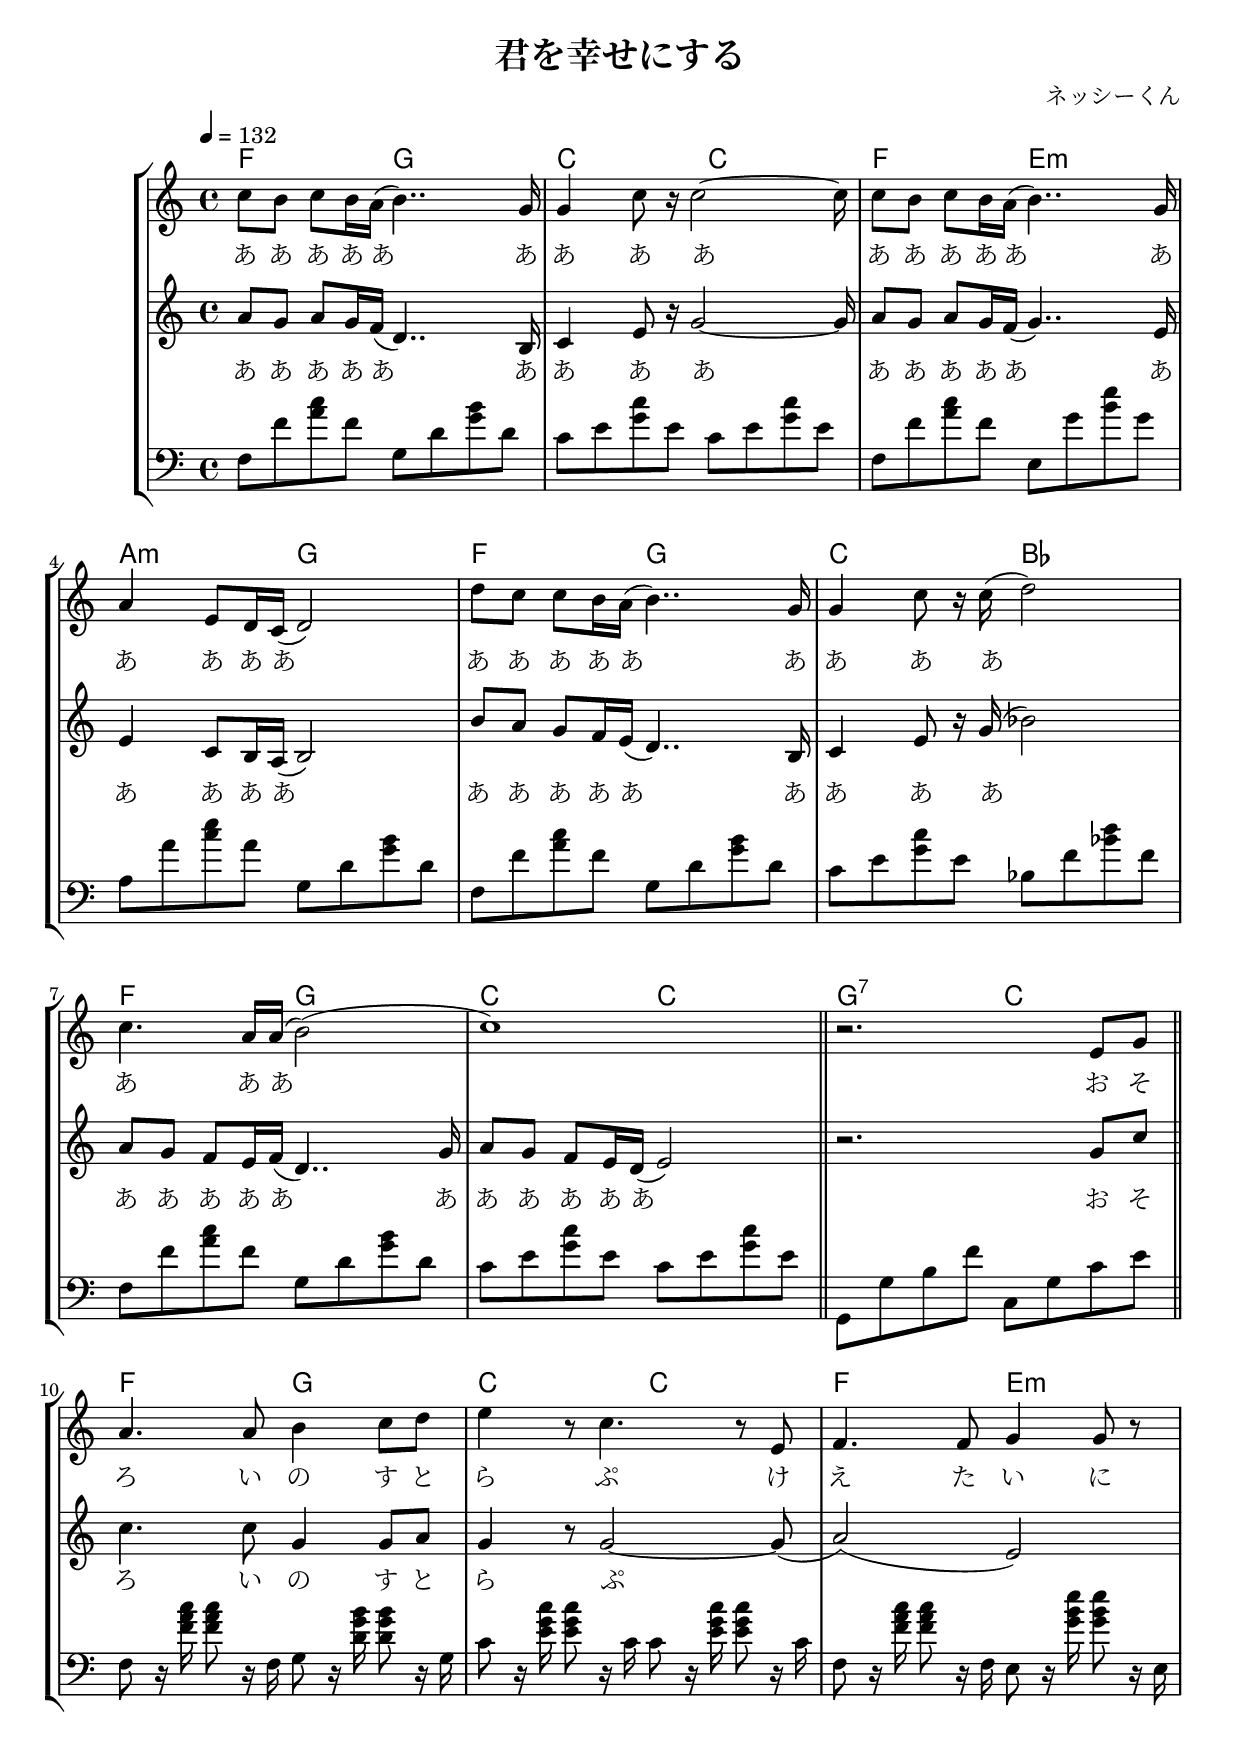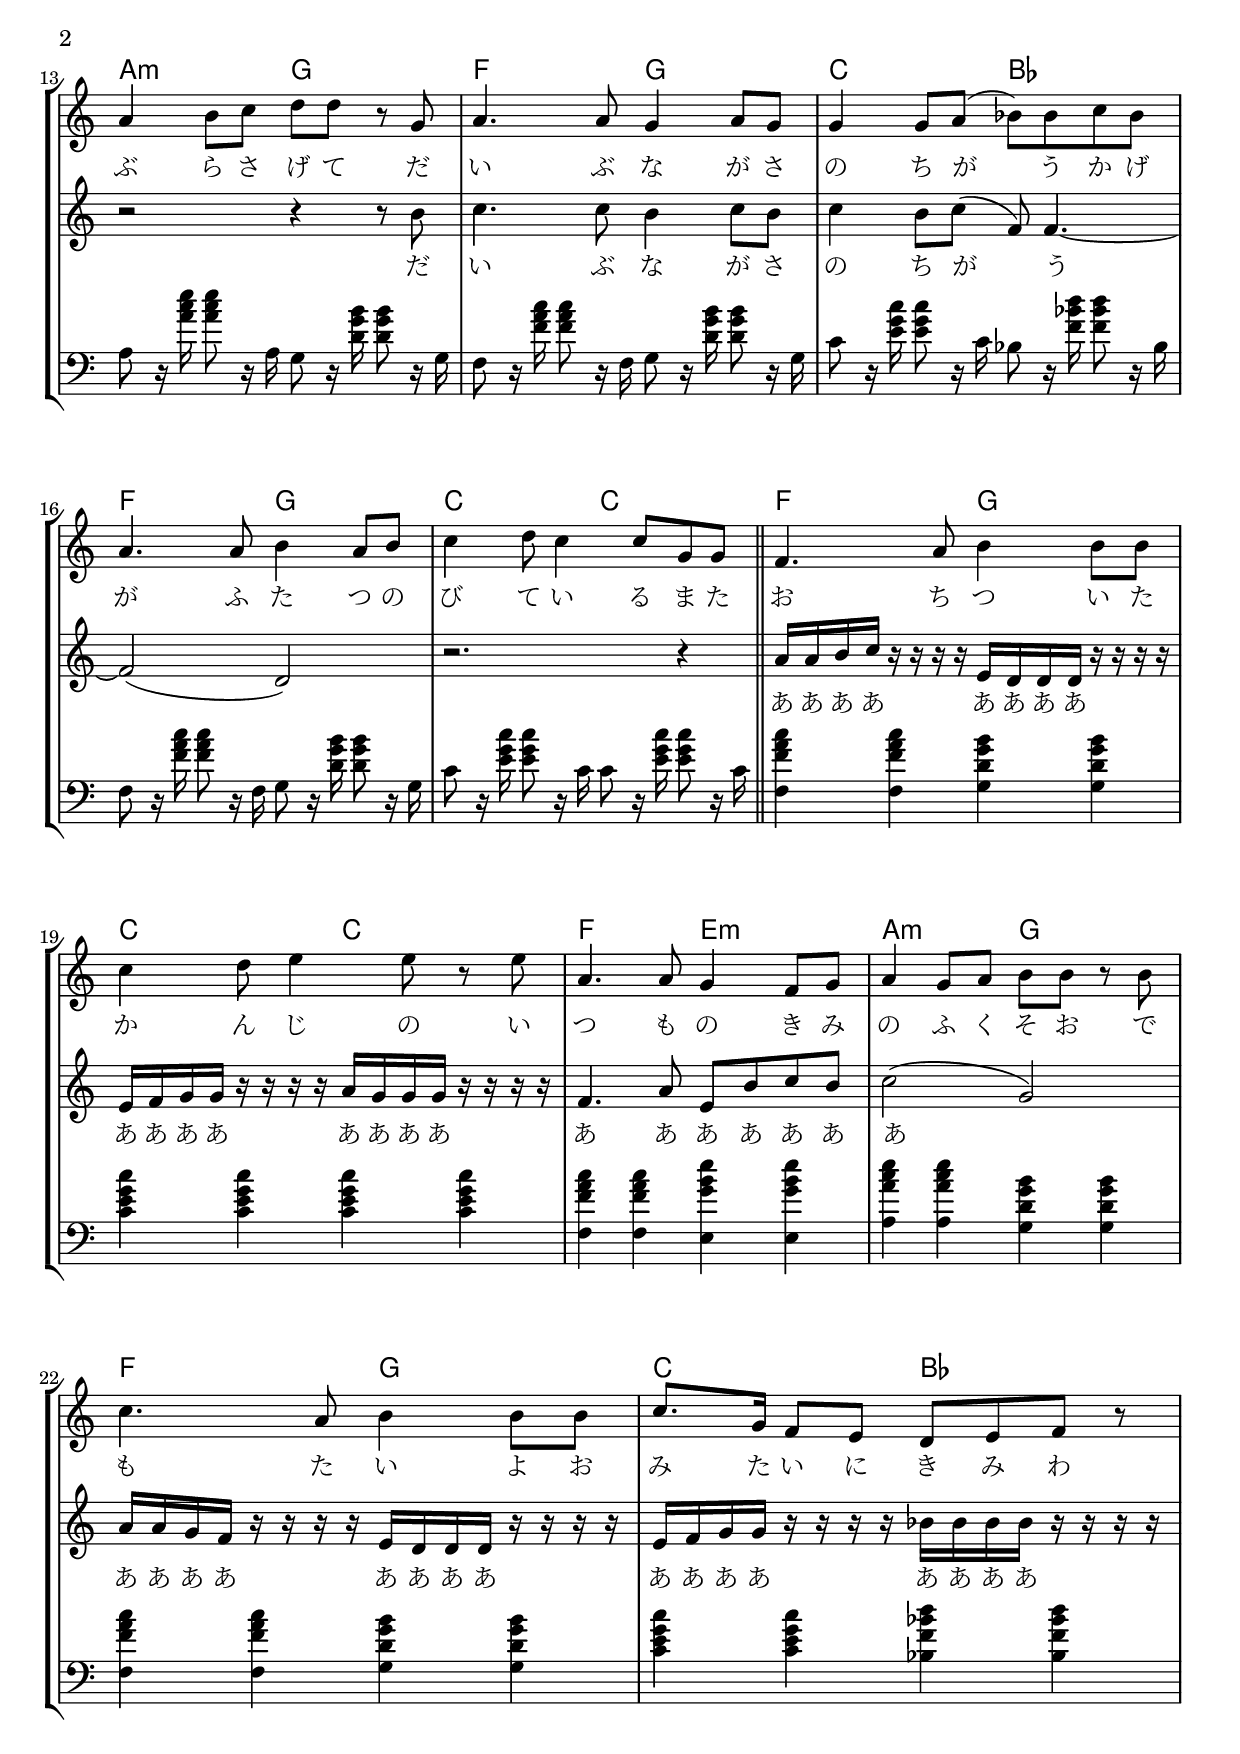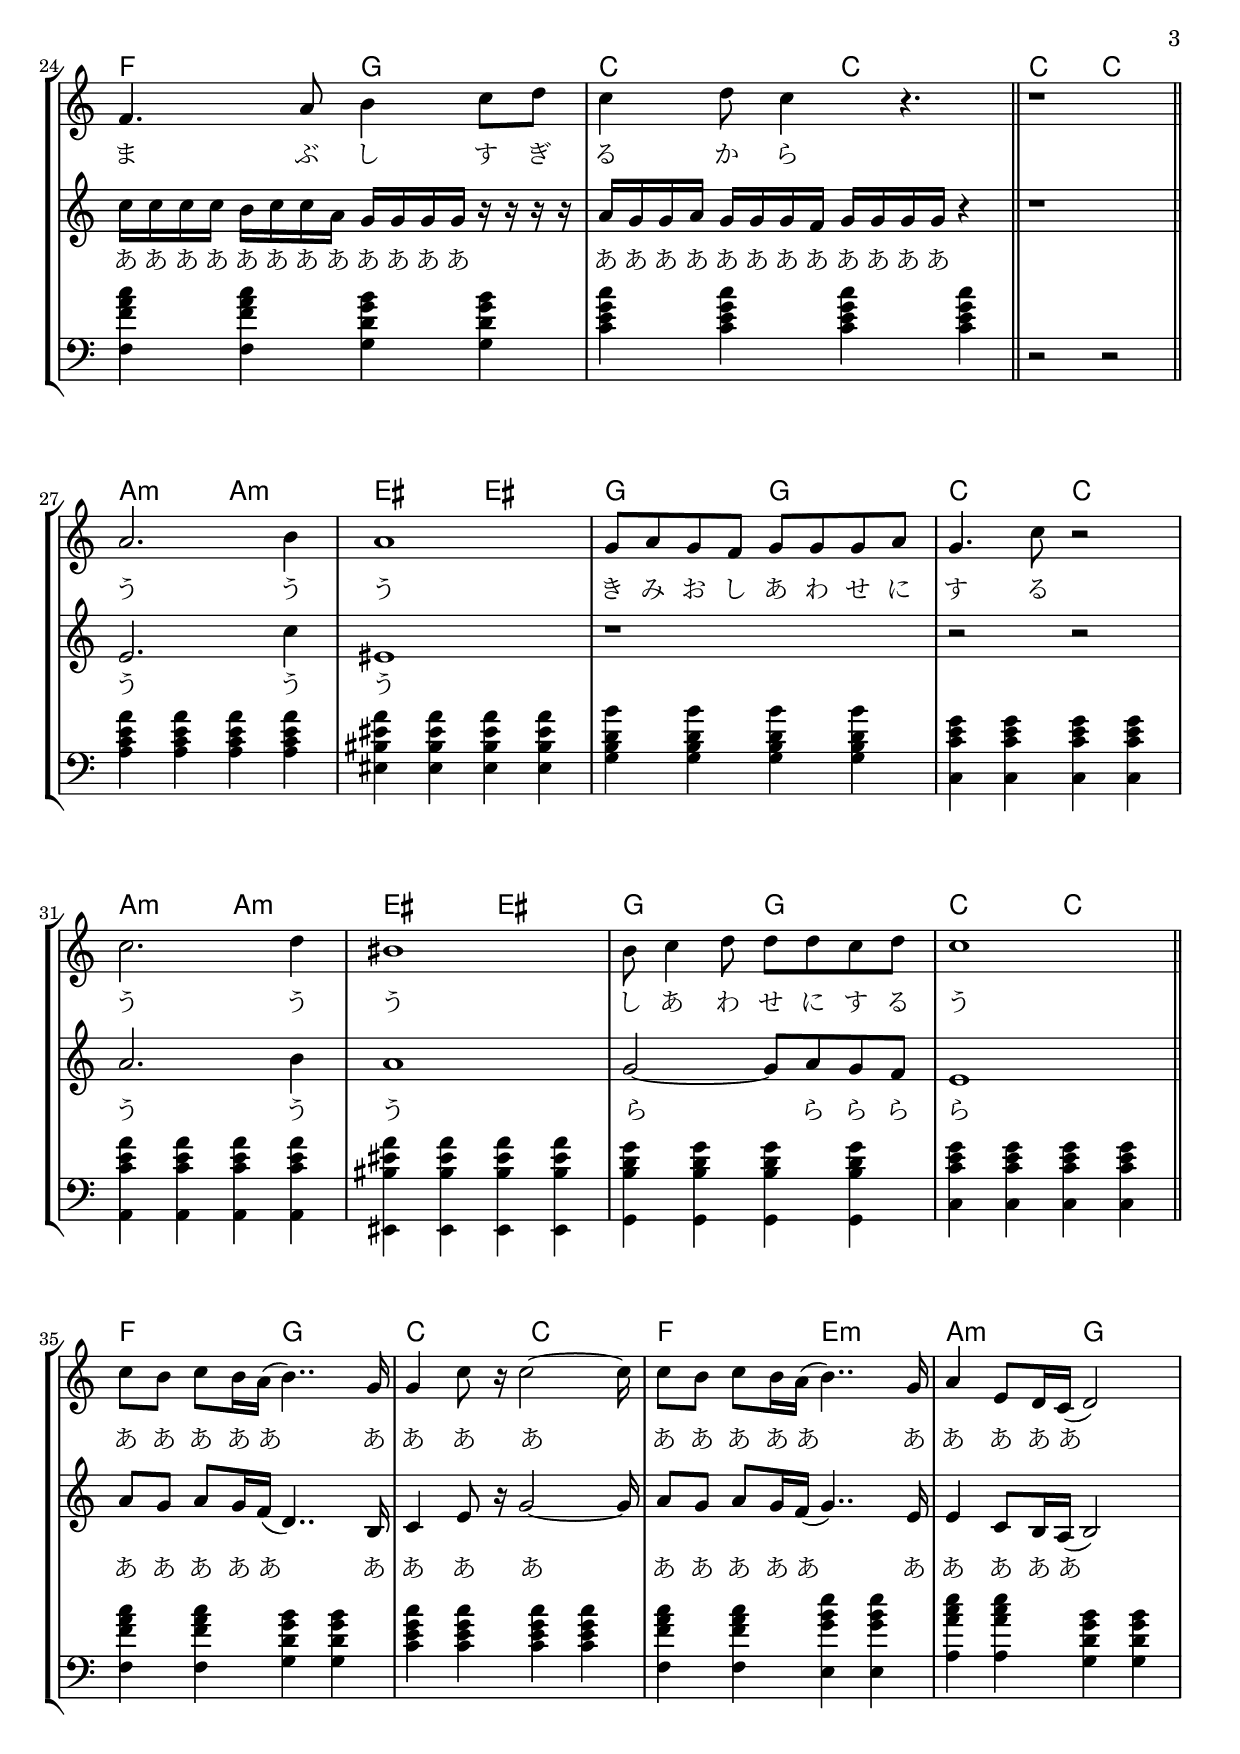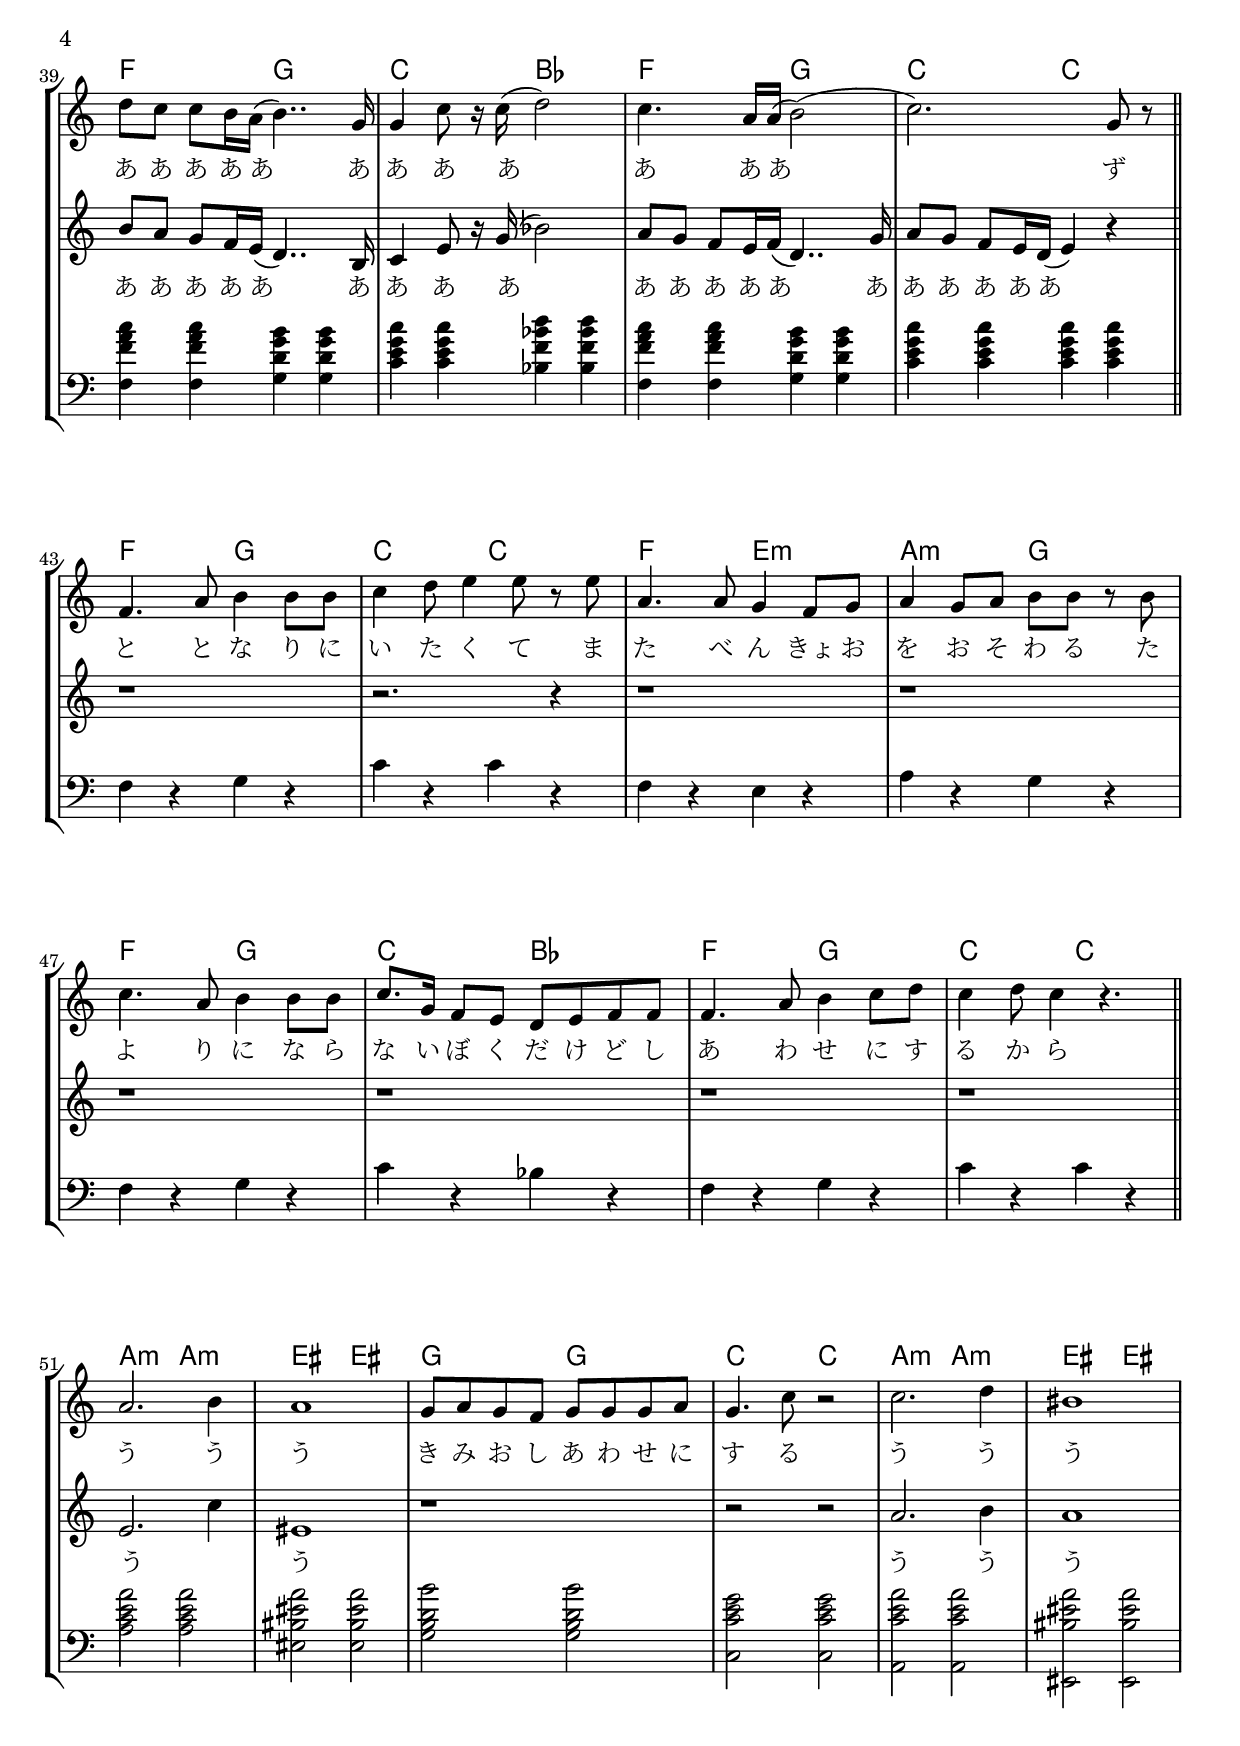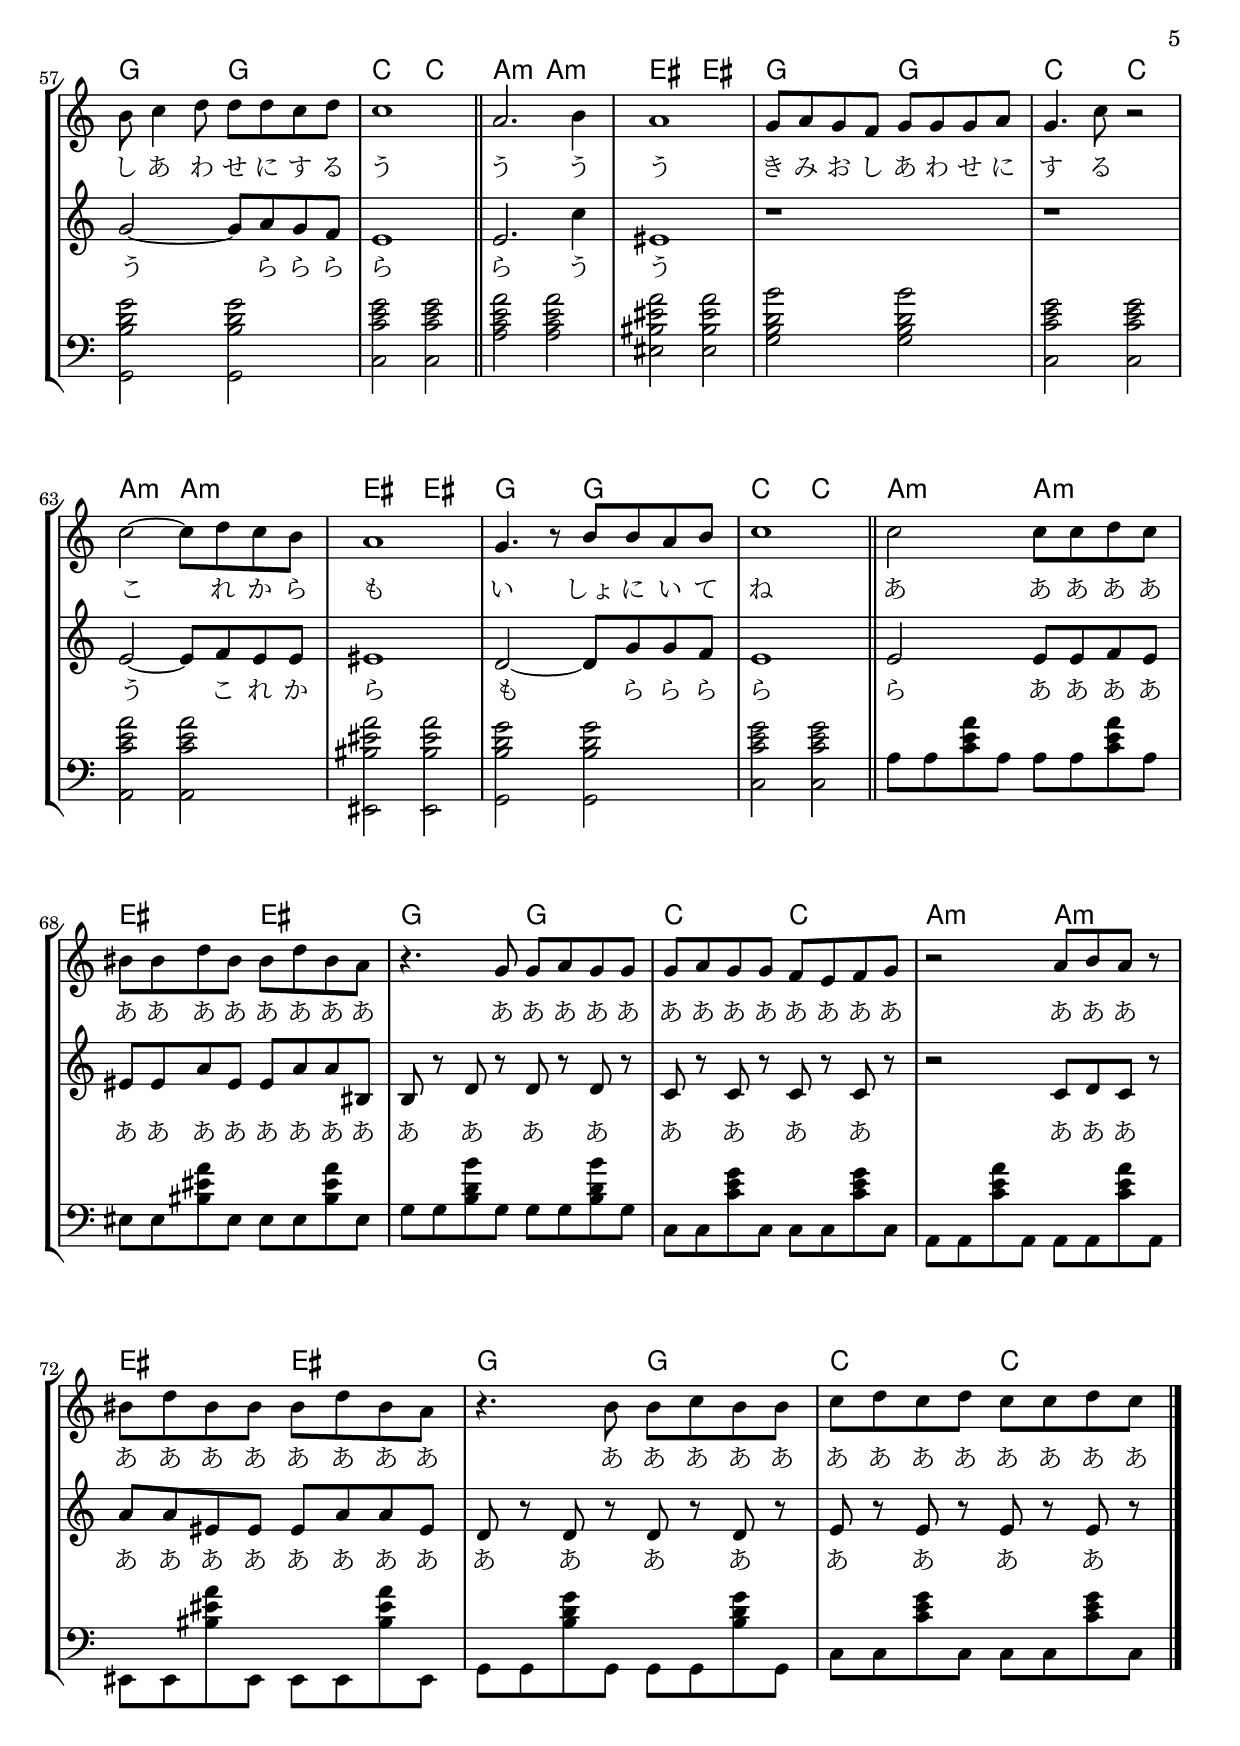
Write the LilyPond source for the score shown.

\version "2.12.1"

\header {
	title = \markup {君を幸せにする}
	composer = \markup \center-column {ネッシーくん}
}

harmony = \chordmode {
	f2 g c c f e:m a:m g f g c bes f g c c 

	g:7 c 

	f g c c f e:m a:m g f g c bes f g c c 

	f g c c f e:m a:m g f g c bes f g c c 

	c c 

	a:m a:m eis eis g g c c a:m a:m eis eis g g c c 

	f g c c f e:m a:m g f g c bes f g c c 

	f g c c f e:m a:m g f g c bes f g c c 

	a:m a:m eis eis g g c c a:m a:m eis eis g g c c 

	a:m a:m eis eis g g c c a:m a:m eis eis g g c c 

	a:m a:m eis eis g g c c a:m a:m eis eis g g c c 
}

melody = {
	\set Staff.midiInstrument = #"Electric Grand"
		\key c \major
	\tempo 4 = 132
c''8  b'8  c''8  b'16  a'16  (b'4..)  g'16 
	g'4  c''8  r16  c''2~c''16 
	c''8  b'8  c''8  b'16  a'16  (b'4..)  g'16 
	a'4  e'8  d'16  c'16  (d'2) 
	d''8  c''8  c''8  b'16  a'16  (b'4..)  g'16 
	g'4  c''8  r16  c''16  (d''2) 
	c''4.  a'16  a'16  (b'2) 
	(c''1)
	r2. 
	\set Staff.midiInstrument = #"mmi0.42"
	e'8  g'8 
	a'4.  a'8  b'4  c''8  d''8 
	e''4  r8  c''4.  r8  e'8 
	f'4.  f'8  g'4  g'8  r8 
	a'4  b'8  c''8  d''8  d''8  r8  g'8 
	a'4.  a'8  g'4  a'8  g'8 
	g'4  g'8  a'8  (bes'8)  bes'8  c''8  bes'8 
	a'4.  a'8  b'4  a'8  b'8 
	c''4  d''8  c''4  c''8  	\set Staff.midiInstrument = #"mmi0.42"
	g'8  g'8 
	f'4.  a'8  b'4  b'8  b'8 
	c''4  d''8  e''4  e''8  r8  e''8 
	a'4.  a'8  g'4  f'8  g'8 
	a'4  g'8  a'8  b'8  b'8  r8  b'8 
	c''4.  a'8  b'4  b'8  b'8 
	c''8.  g'16  f'8  e'8  d'8  e'8  f'8  r8 
	f'4.  a'8  b'4  c''8  d''8 
	c''4  d''8  c''4  	r4. 	r1   
	\set Staff.midiInstrument = #"mmi0.42"
	a'2.  b'4 
	a'1 
	g'8  a'8  g'8  f'8  g'8  g'8  g'8  a'8 
	g'4.  c''8  r2 
	c''2.  d''4 
	bis'1 
	b'8  c''4  d''8  d''8  d''8  c''8  d''8 
	c''1
	\set Staff.midiInstrument = #"Electric Grand"
	c''8  b'8  c''8  b'16  a'16  (b'4..)  g'16 
	g'4  c''8  r16  c''2~c''16 
	c''8  b'8  c''8  b'16  a'16  (b'4..)  g'16 
	a'4  e'8  d'16  c'16  (d'2) 
	d''8  c''8  c''8  b'16  a'16  (b'4..)  g'16 
	g'4  c''8  r16  c''16  (d''2) 
	c''4.  a'16  a'16  (b'2) 
	(c''2.)  	\set Staff.midiInstrument = #"mmi0.42"
	g'8  r8 
	f'4.  a'8  b'4  b'8  b'8 
	c''4  d''8  e''4  e''8  r8  e''8 
	a'4.  a'8  g'4  f'8  g'8 
	a'4  g'8  a'8  b'8  b'8  r8  b'8 
	c''4.  a'8  b'4  b'8  b'8 
	c''8.  g'16  f'8  e'8  d'8  e'8  f'8  f'8 
	f'4.  a'8  b'4  c''8  d''8 
	c''4  d''8  c''4  	r4. 	\set Staff.midiInstrument = #"mmi0.42"
	a'2.  b'4 
	a'1 
	g'8  a'8  g'8  f'8  g'8  g'8  g'8  a'8 
	g'4.  c''8  r2 
	c''2.  d''4 
	bis'1 
	b'8  c''4  d''8  d''8  d''8  c''8  d''8 
	c''1
	\set Staff.midiInstrument = #"mmi0.42"
	a'2.  b'4 
	a'1 
	g'8  a'8  g'8  f'8  g'8  g'8  g'8  a'8 
	g'4.  c''8  r2 
	c''2~c''8  d''8  c''8  b'8 
	a'1 
	g'4.  r8  b'8  b'8  a'8  b'8 
	c''1
	\set Staff.midiInstrument = #"Electric Guitar (clean)"
	c''2  c''8  c''8  d''8  c''8 
	bis'8  bis'8  d''8  bis'8  bis'8  d''8  bis'8  a'8 
	r4.  g'8  g'8  a'8  g'8  g'8 
	g'8  a'8  g'8  g'8  f'8  e'8  f'8  g'8 
	r2  a'8  b'8  a'8  r8 
	bis'8  d''8  bis'8  bis'8  bis'8  d''8  bis'8  a'8 
	r4.  b'8  b'8  c''8  b'8  b'8 
	c''8  d''8  c''8  d''8  c''8  c''8  d''8  c''8
	\bar "|."
}

words = \lyricmode {
	あ  あ  あ  あ  あ  あ  あ  あ  あ  あ  あ  あ  あ  あ  あ  あ  あ  あ  あ  あ  あ  あ  あ  あ  あ  あ  あ  あ  あ  あ  あ  
	
	お  そ  ろ  い  の  す  と  ら  ぷ  け  え  た  い  に  ぶ  ら  さ  げ  て  だ  い  ぶ  な  が  さ  の  ち  が  う  か  げ  が  ふ  た  つ  の  び  て  い  る  
	ま  た  お  ち  つ  い  た  か  ん  じ  の  い  つ  も  の  き  み  の  ふ  く  そ  お  で  も  た  い  よ  お  み  た  い  に  き  み  わ  ま  ぶ  し  す  ぎ  る  か  ら  
	
	う  う  う  き  み  お  し  あ  わ  せ  に  す  る  う  う  う  し  あ  わ  せ  に  す  る  う  
	あ  あ  あ  あ  あ  あ  あ  あ  あ  あ  あ  あ  あ  あ  あ  あ  あ  あ  あ  あ  あ  あ  あ  あ  あ  あ  あ  あ  あ  あ  あ  
	ず  と  と  な  り  に  い  た  く  て  ま  た  べ  ん  きょ  お  を  お  そ  わ  る  た  よ  り  に  な  ら  な  い  ぼ  く  だ  け  ど  し  あ  わ  せ  に  す  る  か  ら  
	う  う  う  き  み  お  し  あ  わ  せ  に  す  る  う  う  う  し  あ  わ  せ  に  す  る  う  
	う  う  う  き  み  お  し  あ  わ  せ  に  す  る  こ  れ  か  ら  も  い  しょ  に  い  て  ね  
	あ  あ  あ  あ  あ  あ  あ  あ  あ  あ  あ  あ  あ  あ  あ  あ  あ  あ  あ  あ  あ  あ  あ  あ  あ  あ  あ  あ  あ  あ  あ  あ  あ  あ  あ  あ  あ  あ  あ  あ  あ  あ  あ  あ  あ  あ  あ  あ  あ  あ  
}

secondmelody = {
	\set Staff.midiInstrument = #"Electric Grand"
		\key c \major
	\tempo 4 = 132
a'8  g'8  a'8  g'16  f'16  (d'4..)  b16 
	c'4  e'8  r16  g'2~g'16 
	a'8  g'8  a'8  g'16  f'16  (g'4..)  e'16 
	e'4  c'8  b16  a16  (b2) 
	b'8  a'8  g'8  f'16  e'16  (d'4..)  b16 
	c'4  e'8  r16  g'16  (bes'2) 
	a'8  g'8  f'8  e'16  f'16  (d'4..)  g'16 
	a'8  g'8  f'8  e'16  d'16  (e'2)
	r2. 
	\set Staff.midiInstrument = #"fss0.32"
	g'8  c''8 
	c''4.  c''8  g'4  g'8  a'8 
	g'4  r8  g'2~g'8 
	(a'2)  (e'2) 
	r2  r4  r8  b'8 
	c''4.  c''8  b'4  c''8  b'8 
	c''4  b'8  c''8  (f'8)  f'4.~ 
	f'2  (d'2) 
	r2.  	r4 	\set Staff.midiInstrument = #"Electric Grand"
	 a'16  a'16  b'16  c''16  r16  r16  r16  r16  e'16  d'16  d'16  d'16  r16  r16  r16  r16 
	e'16  f'16  g'16  g'16  r16  r16  r16  r16  a'16  g'16  g'16  g'16  r16  r16  r16  r16 
	f'4.  a'8  e'8  b'8  c''8  b'8 
	c''2  (g'2) 
	a'16  a'16  g'16  f'16  r16  r16  r16  r16  e'16  d'16  d'16  d'16  r16  r16  r16  r16 
	e'16  f'16  g'16  g'16  r16  r16  r16  r16  bes'16  bes'16  bes'16  bes'16  r16  r16  r16  r16 
	c''16  c''16  c''16  c''16  b'16  c''16  c''16  a'16  g'16  g'16  g'16  g'16  r16  r16  r16  r16 
	a'16  g'16  g'16  a'16  g'16  g'16  g'16  f'16  g'16  g'16  g'16  g'16  	r4 	r1   
	\set Staff.midiInstrument = #"fss0.32"
	e'2.  c''4 
	eis'1 
	r1 
	r2  r2 
	a'2.  b'4 
	a'1 
	g'2~g'8  a'8  g'8  f'8 
	e'1
	\set Staff.midiInstrument = #"Electric Grand"
	a'8  g'8  a'8  g'16  f'16  (d'4..)  b16 
	c'4  e'8  r16  g'2~g'16 
	a'8  g'8  a'8  g'16  f'16  (g'4..)  e'16 
	e'4  c'8  b16  a16  (b2) 
	b'8  a'8  g'8  f'16  e'16  (d'4..)  b16 
	c'4  e'8  r16  g'16  (bes'2) 
	a'8  g'8  f'8  e'16  f'16  (d'4..)  g'16 
	a'8  g'8  f'8  e'16  d'16  (e'4)  	r4 	\set Staff.midiInstrument = #"mmi0.42"
	r1 ~ 
	r2.  	r4 r1 r1 r1 r1 r1 r1 	\set Staff.midiInstrument = #"fss0.29"
	e'2.  c''4 
	eis'1 
	r1 
	r2  r2 
	a'2.  b'4 
	a'1 
	g'2~g'8  a'8  g'8  f'8 
	e'1
	\set Staff.midiInstrument = #"fss0.32"
	e'2.  c''4 
	eis'1 
	r1 
	r1 
	e'2~e'8  f'8  e'8  e'8 
	eis'1 
	d'2~d'8  g'8  g'8  f'8 
	e'1
	\set Staff.midiInstrument = #"Acoustic Guitar (nylon)"
	e'2  e'8  e'8  f'8  e'8 
	eis'8  eis'8  a'8  eis'8  eis'8  a'8  a'8  bis8 
	b8  r8  d'8  r8  d'8  r8  d'8  r8 
	c'8  r8  c'8  r8  c'8  r8  c'8  r8 
	r2  c'8  d'8  c'8  r8 
	a'8  a'8  eis'8  eis'8  eis'8  a'8  a'8  eis'8 
	d'8  r8  d'8  r8  d'8  r8  d'8  r8 
	e'8  r8  e'8  r8  e'8  r8  e'8  r8
	\bar "|."
}

secondwords = \lyricmode {
	あ  あ  あ  あ  あ  あ  あ  あ  あ  あ  あ  あ  あ  あ  あ  あ  あ  あ  あ  あ  あ  あ  あ  あ  あ  あ  あ  あ  あ  あ  あ  あ  あ  あ  あ  あ  あ  あ  あ  
	
	お  そ  ろ  い  の  す  と  ら  ぷ  だ  い  ぶ  な  が  さ  の  ち  が  う  
	あ  あ  あ  あ  あ  あ  あ  あ  あ  あ  あ  あ  あ  あ  あ  あ  あ  あ  あ  あ  あ  あ  あ  あ  あ  あ  あ  あ  あ  あ  あ  あ  あ  あ  あ  あ  あ  あ  あ  あ  あ  あ  あ  あ  あ  あ  あ  あ  あ  あ  あ  あ  あ  あ  あ  あ  あ  あ  あ  あ  あ  あ  あ  
	
	う  う  う  う  う  う  ら  ら  ら  ら  ら  
	あ  あ  あ  あ  あ  あ  あ  あ  あ  あ  あ  あ  あ  あ  あ  あ  あ  あ  あ  あ  あ  あ  あ  あ  あ  あ  あ  あ  あ  あ  あ  あ  あ  あ  あ  あ  あ  あ  あ  
	
	う  う  う  う  う  う  ら  ら  ら  ら  ら  
	う  う  う  こ  れ  か  ら  も  ら  ら  ら  ら  ら  
	あ  あ  あ  あ  あ  あ  あ  あ  あ  あ  あ  あ  あ  あ  あ  あ  あ  あ  あ  あ  あ  あ  あ  あ  あ  あ  あ  あ  あ  あ  あ  あ  あ  あ  あ  あ  あ  あ  あ  あ  
}

tempochange = {
	\tempo 4 = 132
	r1 | r1 | r1 | r1 | r1 | r1 | r1 | r1 \bar "||"
	\tempo 4 = 132
	r1 \bar "||"
	\tempo 4 = 132
	r1 | r1 | r1 | r1 | r1 | r1 | r1 | r1 \bar "||"
	\tempo 4 = 132
	r1 | r1 | r1 | r1 | r1 | r1 | r1 | r1 \bar "||"
	\tempo 4 = 132
	r1 \bar "||"
	\tempo 4 = 132
	r1 | r1 | r1 | r1 | r1 | r1 | r1 | r1 \bar "||"
	\tempo 4 = 132
	r1 | r1 | r1 | r1 | r1 | r1 | r1 | r1 \bar "||"
	\tempo 4 = 132
	r1 | r1 | r1 | r1 | r1 | r1 | r1 | r1 \bar "||"
	\tempo 4 = 132
	r1 | r1 | r1 | r1 | r1 | r1 | r1 | r1 \bar "||"
	\tempo 4 = 132
	r1 | r1 | r1 | r1 | r1 | r1 | r1 | r1 \bar "||"
	\tempo 4 = 132
	r1 | r1 | r1 | r1 | r1 | r1 | r1 | r1 \bar "|."
}

mainacc = {
	\clef bass
	\set Staff.midiInstrument = #"Electric Guitar (clean)"
	\key c \major
	\tempo 4 = 132
	f8 f' <a' c''> f'
	g8 d' <g' b'> d'
	c'8 e' <g' c''> e'
	c'8 e' <g' c''> e'
	f8 f' <a' c''> f'
	e8 g' <b' e''> g'
	a8 a' <c'' e''> a'
	g8 d' <g' b'> d'
	f8 f' <a' c''> f'
	g8 d' <g' b'> d'
	c'8 e' <g' c''> e'
	bes8 f' <bes' d''> f'
	f8 f' <a' c''> f'
	g8 d' <g' b'> d'
	c'8 e' <g' c''> e'
	c'8 e' <g' c''> e'
	\bar "||"

	\set Staff.midiInstrument = #"Electric Grand"
	g,8 g8 b8 f'8
	c8 g8 c'8 e'8
	\bar "||"

	\set Staff.midiInstrument = #"Electric Guitar (clean)"
	f8 r16 <f' a' c''>16 <f' a' c''>8 r16 f16
	g8 r16 <d' g' b'>16 <d' g' b'>8 r16 g16
	c'8 r16 <e' g' c''>16 <e' g' c''>8 r16 c'16
	c'8 r16 <e' g' c''>16 <e' g' c''>8 r16 c'16
	f8 r16 <f' a' c''>16 <f' a' c''>8 r16 f16
	e8 r16 <g' b' e''>16 <g' b' e''>8 r16 e16
	a8 r16 <a' c'' e''>16 <a' c'' e''>8 r16 a16
	g8 r16 <d' g' b'>16 <d' g' b'>8 r16 g16
	f8 r16 <f' a' c''>16 <f' a' c''>8 r16 f16
	g8 r16 <d' g' b'>16 <d' g' b'>8 r16 g16
	c'8 r16 <e' g' c''>16 <e' g' c''>8 r16 c'16
	bes8 r16 <f' bes' d''>16 <f' bes' d''>8 r16 bes16
	f8 r16 <f' a' c''>16 <f' a' c''>8 r16 f16
	g8 r16 <d' g' b'>16 <d' g' b'>8 r16 g16
	c'8 r16 <e' g' c''>16 <e' g' c''>8 r16 c'16
	c'8 r16 <e' g' c''>16 <e' g' c''>8 r16 c'16
	\bar "||"

	\set Staff.midiInstrument = #"Electric Guitar (clean)"
	<f f' a' c''>4 <f f' a' c''>4
	<g d' g' b'>4 <g d' g' b'>4
	<c' e' g' c''>4 <c' e' g' c''>4
	<c' e' g' c''>4 <c' e' g' c''>4
	<f f' a' c''>4 <f f' a' c''>4
	<e g' b' e''>4 <e g' b' e''>4
	<a a' c'' e''>4 <a a' c'' e''>4
	<g d' g' b'>4 <g d' g' b'>4
	<f f' a' c''>4 <f f' a' c''>4
	<g d' g' b'>4 <g d' g' b'>4
	<c' e' g' c''>4 <c' e' g' c''>4
	<bes f' bes' d''>4 <bes f' bes' d''>4
	<f f' a' c''>4 <f f' a' c''>4
	<g d' g' b'>4 <g d' g' b'>4
	<c' e' g' c''>4 <c' e' g' c''>4
	<c' e' g' c''>4 <c' e' g' c''>4
	\bar "||"

	\set Staff.midiInstrument = #"Acoustic grand"
	r2
	r2
	\bar "||"

	\set Staff.midiInstrument = #"Electric Guitar (clean)"
	<a c' e' a'>4 <a c' e' a'>4
	<a c' e' a'>4 <a c' e' a'>4
	<eis bis eis' a'>4 <eis bis eis' a'>4
	<eis bis eis' a'>4 <eis bis eis' a'>4
	<g b d' b'>4 <g b d' b'>4
	<g b d' b'>4 <g b d' b'>4
	<c c' e' g'>4 <c c' e' g'>4
	<c c' e' g'>4 <c c' e' g'>4
	<a, c' e' a'>4 <a, c' e' a'>4
	<a, c' e' a'>4 <a, c' e' a'>4
	<eis, bis eis' a'>4 <eis, bis eis' a'>4
	<eis, bis eis' a'>4 <eis, bis eis' a'>4
	<g, b d' g'>4 <g, b d' g'>4
	<g, b d' g'>4 <g, b d' g'>4
	<c c' e' g'>4 <c c' e' g'>4
	<c c' e' g'>4 <c c' e' g'>4
	\bar "||"

	\set Staff.midiInstrument = #"Electric Guitar (clean)"
	<f f' a' c''>4 <f f' a' c''>4
	<g d' g' b'>4 <g d' g' b'>4
	<c' e' g' c''>4 <c' e' g' c''>4
	<c' e' g' c''>4 <c' e' g' c''>4
	<f f' a' c''>4 <f f' a' c''>4
	<e g' b' e''>4 <e g' b' e''>4
	<a a' c'' e''>4 <a a' c'' e''>4
	<g d' g' b'>4 <g d' g' b'>4
	<f f' a' c''>4 <f f' a' c''>4
	<g d' g' b'>4 <g d' g' b'>4
	<c' e' g' c''>4 <c' e' g' c''>4
	<bes f' bes' d''>4 <bes f' bes' d''>4
	<f f' a' c''>4 <f f' a' c''>4
	<g d' g' b'>4 <g d' g' b'>4
	<c' e' g' c''>4 <c' e' g' c''>4
	<c' e' g' c''>4 <c' e' g' c''>4
	\bar "||"

	\set Staff.midiInstrument = #"Electric Guitar (clean)"
	f4 r4
	g4 r4
	c'4 r4
	c'4 r4
	f4 r4
	e4 r4
	a4 r4
	g4 r4
	f4 r4
	g4 r4
	c'4 r4
	bes4 r4
	f4 r4
	g4 r4
	c'4 r4
	c'4 r4
	\bar "||"

	\set Staff.midiInstrument = #"Electric Guitar (clean)"
	<a c' e' a'>2
	<a c' e' a'>2
	<eis bis eis' a'>2
	<eis bis eis' a'>2
	<g b d' b'>2
	<g b d' b'>2
	<c c' e' g'>2
	<c c' e' g'>2
	<a, c' e' a'>2
	<a, c' e' a'>2
	<eis, bis eis' a'>2
	<eis, bis eis' a'>2
	<g, b d' g'>2
	<g, b d' g'>2
	<c c' e' g'>2
	<c c' e' g'>2
	\bar "||"

	\set Staff.midiInstrument = #"Electric Guitar (clean)"
	<a c' e' a'>2
	<a c' e' a'>2
	<eis bis eis' a'>2
	<eis bis eis' a'>2
	<g b d' b'>2
	<g b d' b'>2
	<c c' e' g'>2
	<c c' e' g'>2
	<a, c' e' a'>2
	<a, c' e' a'>2
	<eis, bis eis' a'>2
	<eis, bis eis' a'>2
	<g, b d' g'>2
	<g, b d' g'>2
	<c c' e' g'>2
	<c c' e' g'>2
	\bar "||"

	\set Staff.midiInstrument = #"Acoustic Bass"
	a8 a8 <c' e' a'>8 a8
	a8 a8 <c' e' a'>8 a8
	eis8 eis8 <bis eis' a'>8 eis8
	eis8 eis8 <bis eis' a'>8 eis8
	g8 g8 <b d' b'>8 g8
	g8 g8 <b d' b'>8 g8
	c8 c8 <c' e' g'>8 c8
	c8 c8 <c' e' g'>8 c8
	a,8 a,8 <c' e' a'>8 a,8
	a,8 a,8 <c' e' a'>8 a,8
	eis,8 eis,8 <bis eis' a'>8 eis,8
	eis,8 eis,8 <bis eis' a'>8 eis,8
	g,8 g,8 <b d' g'>8 g,8
	g,8 g,8 <b d' g'>8 g,8
	c8 c8 <c' e' g'>8 c8
	c8 c8 <c' e' g'>8 c8
	\bar "|."
}

subacc = {
	\clef bass
	\set Staff.midiInstrument = #"Acoustic Bass"
	\key c \major
	\tempo 4 = 132
	f4.f8
	g4.g8
	c'4.c'8
	c'4.c'8
	f4.f8
	e4.e8
	a4.a8
	g4.g8
	f4.f8
	g4.g8
	c'4.c'8
	bes4.bes8
	f4.f8
	g4.g8
	c'4.c'8
	c'4.c'8
	\bar "||"

	\set Staff.midiInstrument = #"Acoustic grand"
	r2
	r2
	\bar "||"

	\set Staff.midiInstrument = #"Electric Grand"
	f8 f8 <f' a' c''>8 f8
	g8 g8 <d' g' b'>8 g8
	c'8 c'8 <e' g' c''>8 c'8
	c'8 c'8 <e' g' c''>8 c'8
	f8 f8 <f' a' c''>8 f8
	e8 e8 <g' b' e''>8 e8
	a8 a8 <a' c'' e''>8 a8
	g8 g8 <d' g' b'>8 g8
	f8 f8 <f' a' c''>8 f8
	g8 g8 <d' g' b'>8 g8
	c'8 c'8 <e' g' c''>8 c'8
	bes8 bes8 <f' bes' d''>8 bes8
	f8 f8 <f' a' c''>8 f8
	g8 g8 <d' g' b'>8 g8
	c'8 c'8 <e' g' c''>8 c'8
	c'8 c'8 <e' g' c''>8 c'8
	\bar "||"

	\set Staff.midiInstrument = #"Electric Grand"
	f8 f8 <f' a' c''>8 f8
	g8 g8 <d' g' b'>8 g8
	c'8 c'8 <e' g' c''>8 c'8
	c'8 c'8 <e' g' c''>8 c'8
	f8 f8 <f' a' c''>8 f8
	e8 e8 <g' b' e''>8 e8
	a8 a8 <a' c'' e''>8 a8
	g8 g8 <d' g' b'>8 g8
	f8 f8 <f' a' c''>8 f8
	g8 g8 <d' g' b'>8 g8
	c'8 c'8 <e' g' c''>8 c'8
	bes8 bes8 <f' bes' d''>8 bes8
	f8 f8 <f' a' c''>8 f8
	g8 g8 <d' g' b'>8 g8
	c'8 c'8 <e' g' c''>8 c'8
	c'8 c'8 <e' g' c''>8 c'8
	\bar "||"

	\set Staff.midiInstrument = #"Electric Grand"
	c4 r4
	c4 r4
	\bar "||"

	\set Staff.midiInstrument = #"Electric Grand"
	a8 r16 <c' e' a'>16 <c' e' a'>8 r16 a16
	a8 r16 <c' e' a'>16 <c' e' a'>8 r16 a16
	eis8 r16 <bis eis' a'>16 <bis eis' a'>8 r16 eis16
	eis8 r16 <bis eis' a'>16 <bis eis' a'>8 r16 eis16
	g8 r16 <b d' b'>16 <b d' b'>8 r16 g16
	g8 r16 <b d' b'>16 <b d' b'>8 r16 g16
	c8 r16 <c' e' g'>16 <c' e' g'>8 r16 c16
	c8 r16 <c' e' g'>16 <c' e' g'>8 r16 c16
	a,8 r16 <c' e' a'>16 <c' e' a'>8 r16 a,16
	a,8 r16 <c' e' a'>16 <c' e' a'>8 r16 a,16
	eis,8 r16 <bis eis' a'>16 <bis eis' a'>8 r16 eis,16
	eis,8 r16 <bis eis' a'>16 <bis eis' a'>8 r16 eis,16
	g,8 r16 <b d' g'>16 <b d' g'>8 r16 g,16
	g,8 r16 <b d' g'>16 <b d' g'>8 r16 g,16
	c8 r16 <c' e' g'>16 <c' e' g'>8 r16 c16
	c8 r16 <c' e' g'>16 <c' e' g'>8 r16 c16
	\bar "||"

	\set Staff.midiInstrument = #"Acoustic Bass"
	f4.f8
	g4.g8
	c'4.c'8
	c'4.c'8
	f4.f8
	e4.e8
	a4.a8
	g4.g8
	f4.f8
	g4.g8
	c'4.c'8
	bes4.bes8
	f4.f8
	g4.g8
	c'4.c'8
	c'4.c'8
	\bar "||"

	\set Staff.midiInstrument = #"Acoustic Bass"
	f4.f8
	g4.g8
	c'4.c'8
	c'4.c'8
	f4.f8
	e4.e8
	a4.a8
	g4.g8
	f4.f8
	g4.g8
	c'4.c'8
	bes4.bes8
	f4.f8
	g4.g8
	c'4.c'8
	c'4.c'8
	\bar "||"

	\set Staff.midiInstrument = #"Electric Grand"
	a8r16e'16a'16r16c'16r16
	a8r16e'16a'16r16c'16r16
	eis8r16eis'16a'16r16bis16r16
	eis8r16eis'16a'16r16bis16r16
	g8r16d'16b'16r16b16r16
	g8r16d'16b'16r16b16r16
	c8r16e'16g'16r16c'16r16
	c8r16e'16g'16r16c'16r16
	a,8r16e'16a'16r16c'16r16
	a,8r16e'16a'16r16c'16r16
	eis,8r16eis'16a'16r16bis16r16
	eis,8r16eis'16a'16r16bis16r16
	g,8r16d'16g'16r16b16r16
	g,8r16d'16g'16r16b16r16
	c8r16e'16g'16r16c'16r16
	c8r16e'16g'16r16c'16r16
	\bar "||"

	\set Staff.midiInstrument = #"Electric Grand"
	a8 c'8 e'8 a'8
	a8 c'8 e'8 a'8
	eis8 bis8 eis'8 a'8
	eis8 bis8 eis'8 a'8
	g8 b8 d'8 b'8
	g8 b8 d'8 b'8
	c8 c'8 e'8 g'8
	c8 c'8 e'8 g'8
	a,8 c'8 e'8 a'8
	a,8 c'8 e'8 a'8
	eis,8 bis8 eis'8 a'8
	eis,8 bis8 eis'8 a'8
	g,8 b8 d'8 g'8
	g,8 b8 d'8 g'8
	c8 c'8 e'8 g'8
	c8 c'8 e'8 g'8
	\bar "||"

	\set Staff.midiInstrument = #"Electric Grand"
	a16 c' e' a' a' e' c' a
	a16 c' e' a' a' e' c' a
	eis16 bis eis' a' a' eis' bis eis
	eis16 bis eis' a' a' eis' bis eis
	g16 b d' b' b' d' b g
	g16 b d' b' b' d' b g
	c16 c' e' g' g' e' c' c
	c16 c' e' g' g' e' c' c
	a,16 c' e' a' a' e' c' a,
	a,16 c' e' a' a' e' c' a,
	eis,16 bis eis' a' a' eis' bis eis,
	eis,16 bis eis' a' a' eis' bis eis,
	g,16 b d' g' g' d' b g,
	g,16 b d' g' g' d' b g,
	c16 c' e' g' g' e' c' c
	c16 c' e' g' <c c' e' g'>4
	\bar "|."
}

percA = {
	\drummode {
	r2 r8 hho4.  |r2 r8 hho4.  |r2 r8 hho4.  |r2 r8 hho4.  |r2 r8 hho4.  |r2 r8 hho4.  |r2 r8 hho4.  |r2 r8 hho4.  \bar "||"
	r2 r8 hho4.  \bar "||"
	hh8 hh8 hh8 hh8 hh8 hh8 hh8 hh8  |hh8 hh8 hh8 hh8 hh4 hh8 hh8  |hh8 hh8 hh8 hh8 hh8 hh8 hh8 hh8  |hh8 hh8 hh8 hh2 r8  |hh8 hh8 hh8 hh8 hh8 hh8 hh8 hh8  |hh8 hh8 hh8 hh8 hh4 hh8 hh8  |hh8 hh8 hh8 hh8 hh8 hh8 hh8 hh8  |r8 hh2. r8  \bar "||"
	hh8 hh8 hh8 hh8 hh8 hh8 hh8 hh8  |hh8 hh8 hh8 hh8 hh4 hh8 hh8  |hh8 hh8 hh8 hh8 hh8 hh8 hh8 hh8  |hh8 hh8 hh8 hh2 r8  |hh8 hh8 hh8 hh8 hh8 hh8 hh8 hh8  |hh8 hh8 hh8 hh8 hh4 hh8 hh8  |hh8 hh8 hh8 hh8 hh8 hh8 hh8 hh8  |r8 hh2. r8  \bar "||"
	r8 sn8 sn4 sn8 sn8 sn16 sn8 sn16  \bar "||"
	r4 sn2 sn8. sn16  |r4 sn2 sn8. sn16  |r4 sn2 sn8. sn16  |r4 sn2 sn8. sn16  |r4 sn2 sn8. sn16  |r4 sn2 sn8. sn16  |r4 sn2 sn8. sn16  |r8 sn8 sn4 sn8 sn8 sn16 sn8 sn16  \bar "||"
	r2 r8 hho4.  |r2 r8 hho4.  |r2 r8 hho4.  |r2 r8 hho4.  |r2 r8 hho4.  |r2 r8 hho4.  |r2 r8 hho4.  |r2 r8 hho4.  \bar "||"
	r1 |r1 |r1 |r1 |r1 |r1 |r1 |r1 \bar "||"
	r4 sn2 sn8. sn16  |r4 sn2 sn8. sn16  |r4 sn2 sn8. sn16  |r4 sn2 sn8. sn16  |r4 sn2 sn8. sn16  |r4 sn2 sn8. sn16  |r4 sn2 sn8. sn16  |r8 sn8 sn4 sn8 sn8 sn16 sn8 sn16  \bar "||"
	r8 hho8 hho8 hho8 hho8 hho8 hho8 hho8  |hho8 hho8 hho8 hho8 hho8 hho8 hho8 hho8  |r8 hho8 hho8 hho8 hho8 hho8 hho8 hho8  |hho8 hho8 hho8 hho8 hho2  |r8 hho8 hho8 hho8 hho8 hho8 hho8 hho8  |hho8 hho8 hho8 hho8 hho8 hho8 hho8 hho8  |r8 hho8 hho8 hho8 hho8 hho8 hho8 hho8  |hho8 hho8 hho2.  \bar "||"
	r8 hho8 hho8 hho8 hho8 hho8 hho8 hho8  |hho8 hho8 hho8 hho8 hho8 hho8 hho8 hho8  |r8 hho8 hho8 hho8 hho8 hho8 hho8 hho8  |hho8 hho8 hho8 hho8 hho2  |r8 hho8 hho8 hho8 hho8 hho8 hho8 hho8  |hho8 hho8 hho8 hho8 hho8 hho8 hho8 hho8  |r8 hho8 hho8 hho8 hho8 hho8 hho8 hho8  |hho8 hho8 hho2.  \bar "|."
	}
}

percB = {
	\drummode {
	r8 hh8 hh8 hh8 hh4. hh8  |hh8 hh8 hh8 hh8 hh4 hh8 hh8  |hh8 hh8 hh8 hh8 hh4. hh8  |hh8 hh8 hh8 hh8 hh4 hh8 hh8  |r8 hh8 hh8 hh8 hh4. hh8  |hh8 hh8 hh8 hh8 hh4 hh8 hh8  |hh8 hh8 hh8 hh8 hh4. hh8  |r16 hh4 hh4 hh4 r16 hh8  \bar "||"
	r16 hh4 hh4 hh4 r16 hh8  \bar "||"
	r4 sn8. sn8 sn8. sn8. sn16  |r4 sn8. sn8 sn8. sn4  |r4 sn8. sn8 sn8. sn8. sn16  |r8 sn8 sn4 sn8 sn16 sn8 sn8 sn16  |r4 sn8. sn8 sn8. sn8. sn16  |r4 sn8. sn8 sn8. sn4  |r4 sn8. sn8 sn8. sn8. sn16  |r4 sn2 sn4  \bar "||"
	r4 sn8. sn8 sn8. sn8. sn16  |r4 sn8. sn8 sn8. sn4  |r4 sn8. sn8 sn8. sn8. sn16  |r8 sn8 sn4 sn8 sn16 sn8 sn8 sn16  |r4 sn8. sn8 sn8. sn8. sn16  |r4 sn8. sn8 sn8. sn4  |r4 sn8. sn8 sn8. sn8. sn16  |r4 sn2 sn4  \bar "||"
	r1  \bar "||"
	r4. r16 tommh8 tommh4. r16  |r1  |r4. r16 tommh8 tommh4. r16  |r1  |r4. r16 tommh8 tommh4. r16  |r1  |r4. r16 tommh8 tommh4. r16  |r1  \bar "||"
	r8 hh8 hh8 hh8 hh4. hh8  |hh8 hh8 hh8 hh8 hh4 hh8 hh8  |hh8 hh8 hh8 hh8 hh4. hh8  |hh8 hh8 hh8 hh8 hh4 hh8 hh8  |r8 hh8 hh8 hh8 hh4. hh8  |hh8 hh8 hh8 hh8 hh4 hh8 hh8  |hh8 hh8 hh8 hh8 hh4. hh8  |r16 hh4 hh4 hh4 r16 hh8  \bar "||"
	r1 |r1 |r1 |r1 |r1 |r1 |r1 |r1 \bar "||"
	r4. r16 tommh8 tommh4. r16  |r1  |r4. r16 tommh8 tommh4. r16  |r1  |r4. r16 tommh8 tommh4. r16  |r1  |r4. r16 tommh8 tommh4. r16  |r1  \bar "||"
	r8 sn4 sn4 sn4 sn8  |r8 sn4 sn4 sn4 sn8  |r8 sn4 sn4 sn4 sn8  |r8 sn4 sn8 sn8 sn16 sn4 r16  |r8 sn4 sn4 sn4 sn8  |r8 sn4 sn4 sn4 sn8  |r8 sn4 sn4 sn4 sn8  |r8 sn8. sn16 sn8 sn16 sn16 sn16 sn8. sn8  \bar "||"
	r8 sn4 sn4 sn4 sn8  |r8 sn4 sn4 sn4 sn8  |r8 sn4 sn4 sn4 sn8  |r8 sn4 sn8 sn8 sn16 sn4 r16  |r8 sn4 sn4 sn4 sn8  |r8 sn4 sn4 sn4 sn8  |r8 sn4 sn4 sn4 sn8  |r8 sn8. sn16 sn8 sn16 sn16 sn16 sn8. sn8  \bar "|."
	}
}

percC = {
	\drummode {
	r16 hhp4 hhp8 hhp8 hhp4. hhp16  |r16 hhp4 hhp8 hhp8 hhp4 hhp8.  |r16 hhp4 hhp8 hhp8 hhp4 hhp8 hhp16  |r16 hhp4 hhp8 hhp8 hhp4 hhp8.  |r16 hhp4 hhp8 hhp8 hhp4. hhp16  |r16 hhp4 hhp8 hhp8 hhp4 hhp8.  |r16 hhp4 hhp8 hhp8 hhp4 hhp8 hhp16  |r8 hhp8 hhp8 hhp8 hhp4 r16 hhp8.  \bar "||"
	r8 hhp8 hhp8 hhp8 hhp4 r16 hhp8.  \bar "||"
	bd8 bd4 bd2 bd8  |bd8 bd2 bd4.  |bd8 bd4 bd2 bd8  |bd4 r16 bd8. bd2  |bd8 bd4 bd2 bd8  |bd8 bd2 bd4.  |bd8 bd4 bd2 bd8  |bd8 bd4. bd4. bd8  \bar "||"
	bd8 bd4 bd2 bd8  |bd8 bd2 bd4.  |bd8 bd4 bd2 bd8  |bd4 r16 bd8. bd2  |bd8 bd4 bd2 bd8  |bd8 bd2 bd4.  |bd8 bd4 bd2 bd8  |bd8 bd4. bd4. bd8  \bar "||"
	toml8 toml8 toml8 toml8 toml8 toml8 toml8 toml8  \bar "||"
	r8 toml8 toml8 toml8 toml8 toml8 toml8 toml8  |toml8 toml8 toml8 toml8 toml8 toml8 toml8 toml8  |toml8 toml8 toml8 toml8 toml8 toml8 toml8 toml8  |toml8 toml8 toml8 toml8 toml8 toml8 toml8 toml8  |r8 toml8 toml8 toml8 toml8 toml8 toml8 toml8  |toml8 toml8 toml8 toml8 toml8 toml8 toml8 toml8  |toml8 toml8 toml8 toml8 toml8 toml8 toml8 toml8  |toml8 toml8 toml8 toml8 toml8 toml8 toml8 toml8  \bar "||"
	r16 hhp4 hhp8 hhp8 hhp4. hhp16  |r16 hhp4 hhp8 hhp8 hhp4 hhp8.  |r16 hhp4 hhp8 hhp8 hhp4 hhp8 hhp16  |r16 hhp4 hhp8 hhp8 hhp4 hhp8.  |r16 hhp4 hhp8 hhp8 hhp4. hhp16  |r16 hhp4 hhp8 hhp8 hhp4 hhp8.  |r16 hhp4 hhp8 hhp8 hhp4 hhp8 hhp16  |r8 hhp8 hhp8 hhp8 hhp4 r16 hhp8.  \bar "||"
	r1 |r1 |r1 |r1 |r1 |r1 |r1 |r1 \bar "||"
	r8 toml8 toml8 toml8 toml8 toml8 toml8 toml8  |toml8 toml8 toml8 toml8 toml8 toml8 toml8 toml8  |toml8 toml8 toml8 toml8 toml8 toml8 toml8 toml8  |toml8 toml8 toml8 toml8 toml8 toml8 toml8 toml8  |r8 toml8 toml8 toml8 toml8 toml8 toml8 toml8  |toml8 toml8 toml8 toml8 toml8 toml8 toml8 toml8  |toml8 toml8 toml8 toml8 toml8 toml8 toml8 toml8  |toml8 toml8 toml8 toml8 toml8 toml8 toml8 toml8  \bar "||"
	bd4 bd4 bd8. bd8 bd8.  |bd4 bd4 bd8. bd8 bd8.  |bd4 bd4 bd8. bd8 bd8.  |bd4 bd4 r16 bd4. r16  |bd4 bd4 bd8. bd8 bd8.  |bd4 bd4 bd8. bd8 bd8.  |bd4 bd4 bd8. bd8 bd8.  |bd8 bd8 bd8. bd8. bd8 bd8 bd8  \bar "||"
	bd4 bd4 bd8. bd8 bd8.  |bd4 bd4 bd8. bd8 bd8.  |bd4 bd4 bd8. bd8 bd8.  |bd4 bd4 r16 bd4. r16  |bd4 bd4 bd8. bd8 bd8.  |bd4 bd4 bd8. bd8 bd8.  |bd4 bd4 bd8. bd8 bd8.  |bd8 bd8 bd8. bd8. bd8 bd8 bd8  \bar "|."
	}
}

percD = {
	\drummode {
	r8. sn2 r16 sn4  |r8. sn2 r16 sn8. sn16  |r8. sn2 r16 sn4  |r8. sn2 r16 sn8. sn16  |r8. sn2 r16 sn4  |r8. sn2 r16 sn8. sn16  |r8. sn2 r16 sn4  |r8. sn2 r16 sn4  \bar "||"
	r8. sn2 r16 sn4  \bar "||"
	r1  |r2 r8 hho4.  |r1  |r4. r16 hho2 r16  |r1  |r2 r8 hho4.  |r1  |r4. r16 hho2 r16  \bar "||"
	r1  |r2 r8 hho4.  |r1  |r4. r16 hho2 r16  |r1  |r2 r8 hho4.  |r1  |r4. r16 hho2 r16  \bar "||"
	r4. r16 tomfh2 r16  \bar "||"
	r1  |r4. r16 tomfh8 tomfh4. r16  |r1  |r4. r16 tomfh8 tomfh4. r16  |r1  |r4. r16 tomfh8 tomfh4. r16  |r1  |r4. r16 tomfh2 r16  \bar "||"
	r8. sn2 r16 sn4  |r8. sn2 r16 sn8. sn16  |r8. sn2 r16 sn4  |r8. sn2 r16 sn8. sn16  |r8. sn2 r16 sn4  |r8. sn2 r16 sn8. sn16  |r8. sn2 r16 sn4  |r8. sn2 r16 sn4  \bar "||"
	r1 |r1 |r1 |r1 |r1 |r1 |r1 |r1 \bar "||"
	r1  |r4. r16 tomfh8 tomfh4. r16  |r1  |r4. r16 tomfh8 tomfh4. r16  |r1  |r4. r16 tomfh8 tomfh4. r16  |r1  |r4. r16 tomfh2 r16  \bar "||"
	cymc1  |r1  |cymc1  |r1  |cymc1  |r1  |cymc1  |r1  \bar "||"
	cymc1  |r1  |cymc1  |r1  |cymc1  |r1  |cymc1  |r1  \bar "|."
	}
}

percE = {
	\drummode {
	bd4. bd8 bd2  |bd4. bd8 bd4. bd8  |bd4. bd8 bd2  |bd4. bd8 bd4. bd8  |bd4. bd8 bd2  |bd4. bd8 bd4. bd8  |bd4. bd8 bd2  |bd4. bd8 bd4 bd4  \bar "||"
	bd4. bd8 bd4 bd4  \bar "||"
	r1 |r1 |r1 |r1 |r1 |r1 |r1 |cymc1  \bar "||"
	r1 |r1 |r1 |r1 |r1 |r1 |r1 |cymc1  \bar "||"
	bd4. bd8 bd4 r16 bd8.  \bar "||"
	bd4. r16 bd8. bd4.  |bd8. bd4. r16 bd4 bd8  |bd8. bd4 bd8. bd4.  |bd8. bd4. r16 bd4 bd8  |bd4. r16 bd8. bd4.  |bd8. bd4. r16 bd4 bd8  |bd8. bd4 bd8. bd4.  |bd4. bd8 bd4 r16 bd8.  \bar "||"
	bd4. bd8 bd2  |bd4. bd8 bd4. bd8  |bd4. bd8 bd2  |bd4. bd8 bd4. bd8  |bd4. bd8 bd2  |bd4. bd8 bd4. bd8  |bd4. bd8 bd2  |bd4. bd8 bd4 bd4  \bar "||"
	r1 |r1 |r1 |r1 |r1 |r1 |r1 |r1 \bar "||"
	bd4. r16 bd8. bd4.  |bd8. bd4. r16 bd4 bd8  |bd8. bd4 bd8. bd4.  |bd8. bd4. r16 bd4 bd8  |bd4. r16 bd8. bd4.  |bd8. bd4. r16 bd4 bd8  |bd8. bd4 bd8. bd4.  |bd4. bd8 bd4 r16 bd8.  \bar "||"
	r1 |r1 |r1 |r2. tommh16 tommh8.  |r1 |r1 |r1 |r2. tommh16 tommh8.  \bar "||"
	r1 |r1 |r1 |r2. tommh16 tommh8.  |r1 |r1 |r1 |r2. tommh16 tommh8.  \bar "|."
	}
}

percF = {
	\drummode {
	cymc1  |r1 |r1 |r1 |cymc1  |r1 |r1 |cymc1  \bar "||"
	cymc1  \bar "||"
	r1 |r1 |r1 |r1 |r1 |r1 |r1 |r4 r16 tommh16 tommh4. tommh4  \bar "||"
	r1 |r1 |r1 |r1 |r1 |r1 |r1 |r4 r16 tommh16 tommh4. tommh4  \bar "||"
	cymc1  \bar "||"
	cymc1  |r1 |r1 |r1 |cymc1  |r1 |r1 |r1 \bar "||"
	cymc1  |r1 |r1 |r1 |cymc1  |r1 |r1 |cymc1  \bar "||"
	r1 | r1 | r1 | r1 | r1 | r1 | r1 | r1 \bar "||"
	cymc1  |r1 |r1 |r1 |cymc1  |r1 |r1 |r1 \bar "||"
	r1 |r1 |r1 |r2. r8 tomfh16 tomfh16  |r1 |r1 |r1 |r2. r8 tomfh8  \bar "||"
	r1 |r1 |r1 |r2. r8 tomfh16 tomfh16  |r1 |r1 |r1 |r2. r8 tomfh8  \bar "|."
	}
}

percG = {
	\drummode {
	r1 |r1 |r1 |r1 |r1 |r1 |r1 |r4. r16 tommh2 r16  \bar "||"
	r4. r16 tommh2 r16  \bar "||"
	r1 |r1 |r1 |r1 |r1 |r1 |r1 |r4. r16 tomml4. tomml8.  \bar "||"
	r1 |r1 |r1 |r1 |r1 |r1 |r1 |r4. r16 tomml4. tomml8.  \bar "||"
	r1 \bar "||"
	r1 | r1 | r1 | r1 | r1 | r1 | r1 | r1 \bar "||"
	r1 |r1 |r1 |r1 |r1 |r1 |r1 |r4. r16 tommh2 r16  \bar "||"
	r1 | r1 | r1 | r1 | r1 | r1 | r1 | r1 \bar "||"
	r1 | r1 | r1 | r1 | r1 | r1 | r1 | r1 \bar "||"
	r1 |r1 |r1 |r1 |r1 |r1 |r1 |r2. tomml16 tomml8.  \bar "||"
	r1 |r1 |r1 |r1 |r1 |r1 |r1 |r2. tomml16 tomml8.  \bar "|."
	}
}

percH = {
	\drummode {
	r1 |r1 |r1 |r1 |r1 |r1 |r1 |r2. r8 toml8  \bar "||"
	r2. r8 toml8  \bar "||"
	r1 |r1 |r1 |r1 |r1 |r1 |r1 |r2 r16 toml8 toml4 r16  \bar "||"
	r1 |r1 |r1 |r1 |r1 |r1 |r1 |r2 r16 toml8 toml4 r16  \bar "||"
	r1 \bar "||"
	r1 | r1 | r1 | r1 | r1 | r1 | r1 | r1 \bar "||"
	r1 |r1 |r1 |r1 |r1 |r1 |r1 |r2. r8 toml8  \bar "||"
	r1 | r1 | r1 | r1 | r1 | r1 | r1 | r1 \bar "||"
	r1 | r1 | r1 | r1 | r1 | r1 | r1 | r1 \bar "||"
	r1 | r1 | r1 | r1 | r1 | r1 | r1 | r1 \bar "||"
	r1 | r1 | r1 | r1 | r1 | r1 | r1 | r1 \bar "|."
	}
}

percI = {
	\drummode {
	r1 | r1 | r1 | r1 | r1 | r1 | r1 | r1 \bar "||"
	r1 \bar "||"
	r1 |r1 |r1 |r1 |r1 |r1 |r1 |r2 r8 tomfh4 tomfh8  \bar "||"
	r1 |r1 |r1 |r1 |r1 |r1 |r1 |r2 r8 tomfh4 tomfh8  \bar "||"
	r1 \bar "||"
	r1 | r1 | r1 | r1 | r1 | r1 | r1 | r1 \bar "||"
	r1 | r1 | r1 | r1 | r1 | r1 | r1 | r1 \bar "||"
	r1 | r1 | r1 | r1 | r1 | r1 | r1 | r1 \bar "||"
	r1 | r1 | r1 | r1 | r1 | r1 | r1 | r1 \bar "||"
	r1 | r1 | r1 | r1 | r1 | r1 | r1 | r1 \bar "||"
	r1 | r1 | r1 | r1 | r1 | r1 | r1 | r1 \bar "|."
	}
}

\score {
	<<
		\new StaffGroup <<
			\new ChordNames {\harmony}
			\new Voice = "melody" {\melody}
			\new Lyrics \lyricsto "melody" \words
			\new Voice = "secondmelody" {\secondmelody}
			\new Lyrics \lyricsto "secondmelody" \secondwords
			\new Staff = "mainacc" {\mainacc}
		>>
	>>
	\layout { }
}
